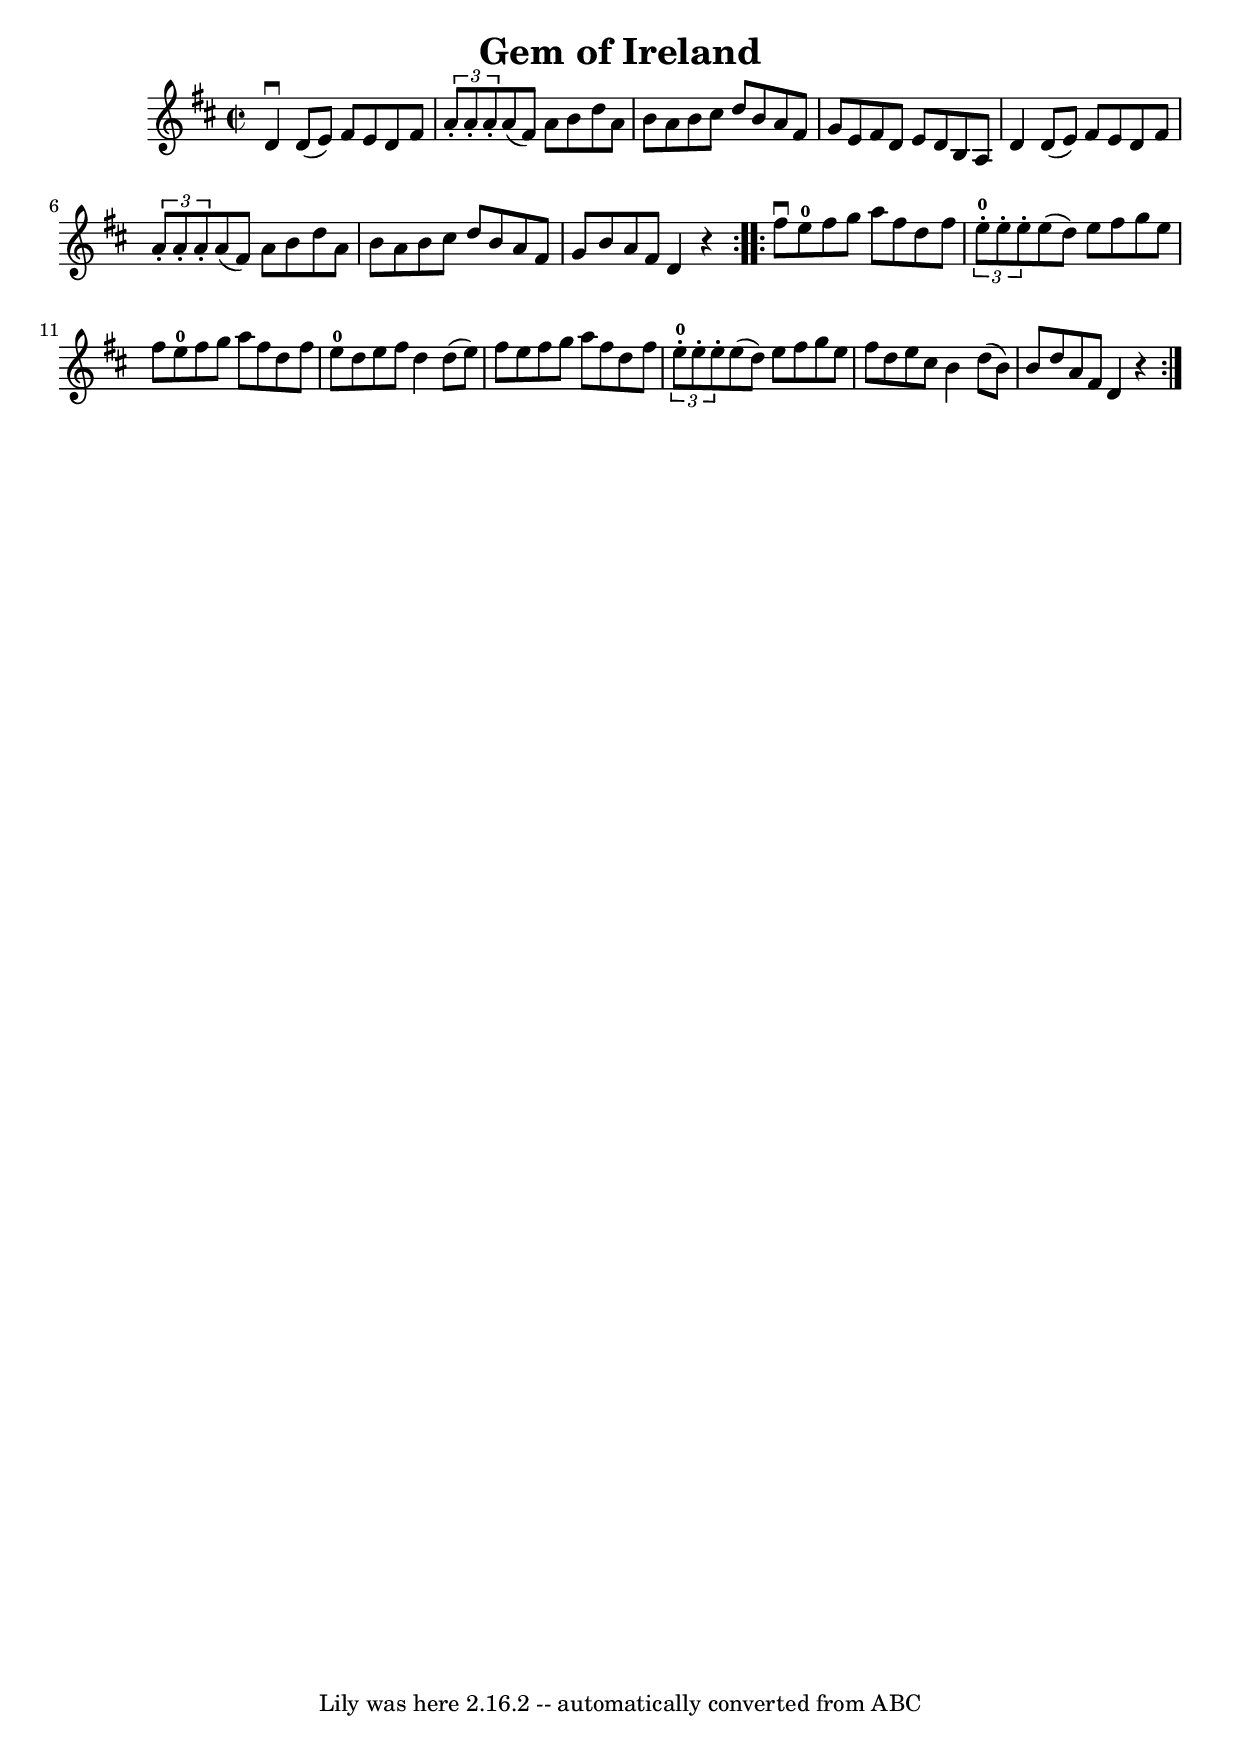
\version "2.16.2"
\include "Mammoth.ily"
\header {
  %% book = "Ryan's Mammoth Collection"
 crossRefNumber = "1"
 footnotes = "\\\\299"
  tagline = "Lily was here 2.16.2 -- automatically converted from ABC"
  title = "Gem of Ireland"

}
voicedefault =  {



  \repeat volta 2 {

    \override Staff.TimeSignature #'style = #'C
    \time 2/2 
    \key d \major
 d'4^\downbow d'8 (e'8) fs'8 e'8 d'8 fs'8     |
    \times 2/3 { a'8-. a'8-. a'8-. 
	       } a'8 ( fs'8) a'8 b'8 d''8 a'8     |
 b'8 a'8 b'8 cs''8 d''8 b'8 a'8 fs'8     |
 g'8 e'8 fs'8 d'8 e'8 d'8 b8 a8     |
 d'4 d'8 (e'8) fs'8 e'8 d'8 fs'8     |
    \times 2/3 { a'8-. a'8-. a'8-.  	       } a'8 (fs'8 ) a'8 b'8 d''8 a'8     |
 b'8 a'8 b'8 cs''8 d''8 b'8 a'8 fs'8     |
 g'8 b'8 a'8 fs'8 d'4    
    r4   
  } 
  \repeat volta 2 {
 fs''8^\downbow e''8-0 fs''8 g''8 a''8 fs''8 d''8 fs''8     |
    \times 2/3 { e''8-0-.   
		 e''8-. e''8-.  	       } e''8 (d''8) e''8 fs''8 g''8 e''8      |
 fs''8 e''8-0 fs''8 g''8 a''8 fs''8 d''8 fs''8     |
 e''8-0 d''8 e''8 fs''8 d''4 d''8 ( e''8)    |
 fs''8 e''8 fs''8 g''8 a''8 fs''8 d''8 fs''8     |
    \times 2/3 { e''8-0-. e''8-. e''8-. 
	       } e''8 (d''8) e''8 fs''8 g''8 e''8     |
 fs''8 d''8 e''8 cs''8 b'4 d''8 (b'8)    |
 b'8 d''8    
 a'8 fs'8 d'4    r4   
  }   

}

\score{
  <<

    \context Staff="default"
    {
      \voicedefault 
      
    }

  >>
  \layout {
    
  }
  \midi {
  }

}
